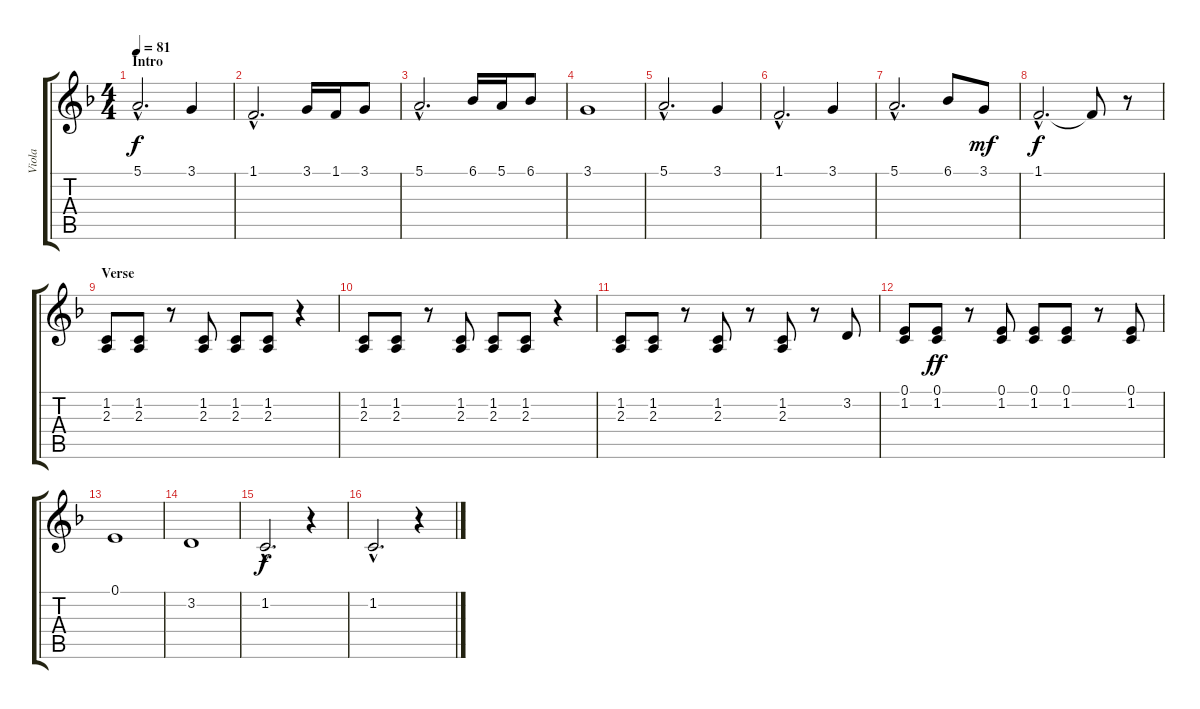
\track ("Viola" "Viola") {instrument viola}
\staff {score tabs}
\tuning (E4 B3 G3 D3 A2 E2) {hide}
\ts (4 4)
\section ("" "Intro")
\tempo 81
\clef g2
\ks f
5.1{hac}.2{d dy f instrument viola} 3.1.4 |
1.1{hac}.2{d} 3.1.16 1.1.16 3.1.8 |
5.1{hac}.2{d} 6.1.16 5.1.16 6.1.8 |
3.1.1 |
5.1{hac}.2{d} 3.1.4 |
1.1{hac}.2{d} 3.1.4 |
5.1{hac}.2{d} 6.1.8 3.1.8{dy mf} |
1.1{hac}.2{d dy f} 1.1{t}.8 r.8 |
\section ("" "Verse")
(1.2 2.3).8 (1.2 2.3).8 r.8 (1.2 2.3).8 (1.2 2.3).8 (1.2 2.3).8 r.4 |
(1.2 2.3).8 (1.2 2.3).8 r.8 (1.2 2.3).8 (1.2 2.3).8 (1.2 2.3).8 r.4 |
(1.2 2.3).8 (1.2 2.3).8 r.8 (1.2 2.3).8 r.8 (1.2 2.3).8 r.8 3.2.8 |
(0.1 1.2).8 (0.1 1.2).8{dy ff} r.8 (0.1 1.2).8 (0.1 1.2).8 (0.1 1.2).8 r.8 (0.1 1.2).8 |
0.1.1 |
3.2.1 |
1.2{hac}.2{d dy f} r.4 |
1.2{hac}.2{d} r.4
